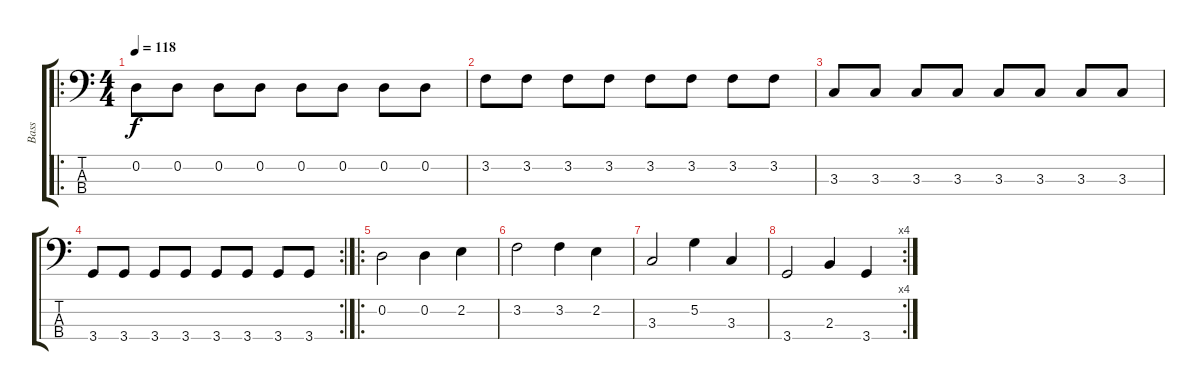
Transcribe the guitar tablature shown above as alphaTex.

\track ("Bass" "Bass") {instrument electricbassfinger}
\staff {score tabs}
\tuning (G2 D2 A1 E1) {hide}
\ro
\ts (4 4)
\tempo 118
\clef f4
\ks c
0.2.8{dy f} 0.2.8 0.2.8 0.2.8 0.2.8 0.2.8 0.2.8 0.2.8 |
3.2.8 3.2.8 3.2.8 3.2.8 3.2.8 3.2.8 3.2.8 3.2.8 |
3.3.8 3.3.8 3.3.8 3.3.8 3.3.8 3.3.8 3.3.8 3.3.8 |
\rc 2
3.4.8 3.4.8 3.4.8 3.4.8 3.4.8 3.4.8 3.4.8 3.4.8 |
\ro
0.2.2 0.2.4 2.2.4 |
3.2.2 3.2.4 2.2.4 |
3.3.2 5.2.4 3.3.4 |
\rc 4
3.4.2 2.3.4 3.4.4
